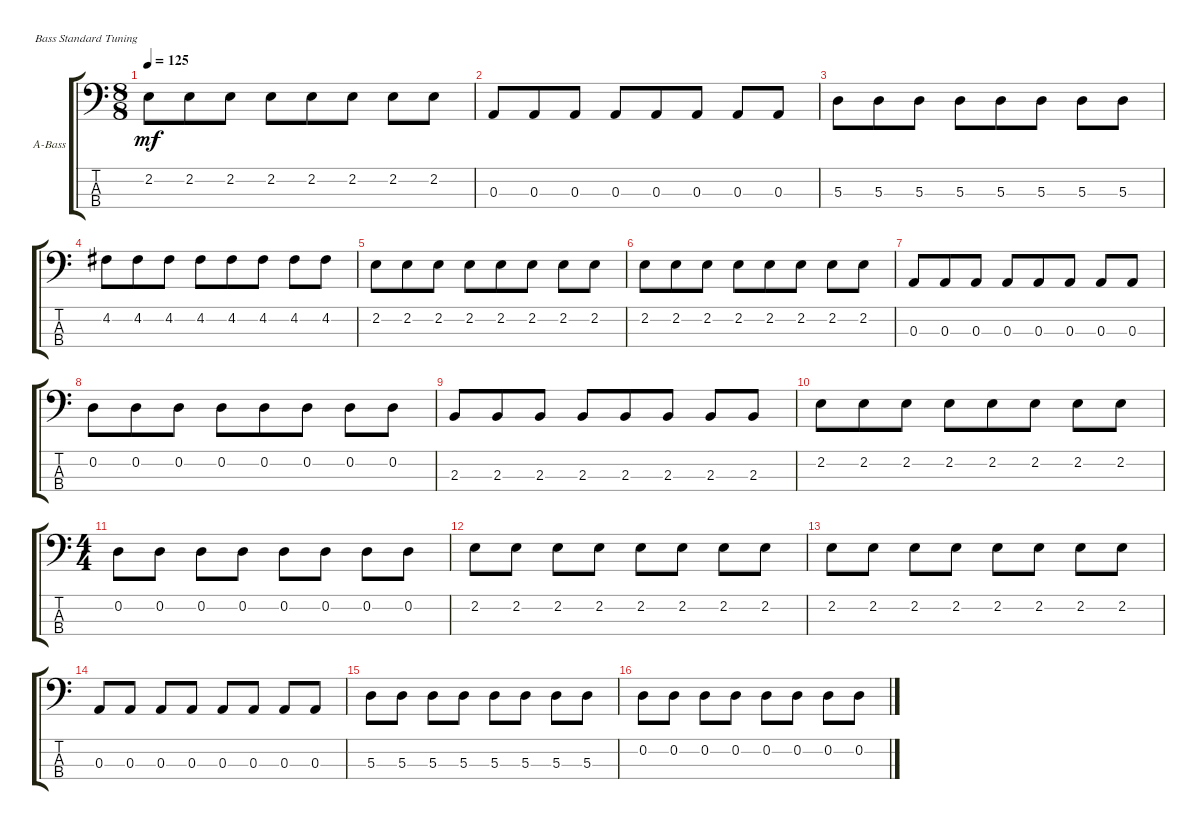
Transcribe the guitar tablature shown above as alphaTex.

\defaultSystemsLayout 4
\bracketExtendMode groupsimilarinstruments
\firstSystemTrackNameOrientation horizontal
\otherSystemsTrackNameOrientation horizontal
\track ("Acoustic Bass" "A-Bass") {instrument acousticbass}
\staff {score tabs}
\tuning (G2 D2 A1 E1)
\ts (8 8)
\tempo 125
\clef f4
\ks c
2.2.8{dy mf} 2.2.8 2.2.8 2.2.8 2.2.8 2.2.8 2.2.8 2.2.8 |
0.3.8 0.3.8 0.3.8 0.3.8 0.3.8 0.3.8 0.3.8 0.3.8 |
5.3.8 5.3.8 5.3.8 5.3.8 5.3.8 5.3.8 5.3.8 5.3.8 |
\scale
0.322917 4.2.8 4.2.8 4.2.8 4.2.8 4.2.8 4.2.8 4.2.8 4.2.8 |
2.2.8 2.2.8 2.2.8 2.2.8 2.2.8 2.2.8 2.2.8 2.2.8 |
\scale
0.333333 2.2.8 2.2.8 2.2.8 2.2.8 2.2.8 2.2.8 2.2.8 2.2.8 |
\scale
0.333333 0.3.8 0.3.8 0.3.8 0.3.8 0.3.8 0.3.8 0.3.8 0.3.8 |
\scale
0.333333 0.2.8 0.2.8 0.2.8 0.2.8 0.2.8 0.2.8 0.2.8 0.2.8 |
2.3.8 2.3.8 2.3.8 2.3.8 2.3.8 2.3.8 2.3.8 2.3.8 |
2.2.8 2.2.8 2.2.8 2.2.8 2.2.8 2.2.8 2.2.8 2.2.8 |
\ts (4 4)
0.2.8 0.2.8 0.2.8 0.2.8 0.2.8 0.2.8 0.2.8 0.2.8 |
2.2.8 2.2.8 2.2.8 2.2.8 2.2.8 2.2.8 2.2.8 2.2.8 |
2.2.8 2.2.8 2.2.8 2.2.8 2.2.8 2.2.8 2.2.8 2.2.8 |
0.3.8 0.3.8 0.3.8 0.3.8 0.3.8 0.3.8 0.3.8 0.3.8 |
5.3.8 5.3.8 5.3.8 5.3.8 5.3.8 5.3.8 5.3.8 5.3.8 |
0.2.8 0.2.8 0.2.8 0.2.8 0.2.8 0.2.8 0.2.8 0.2.8
